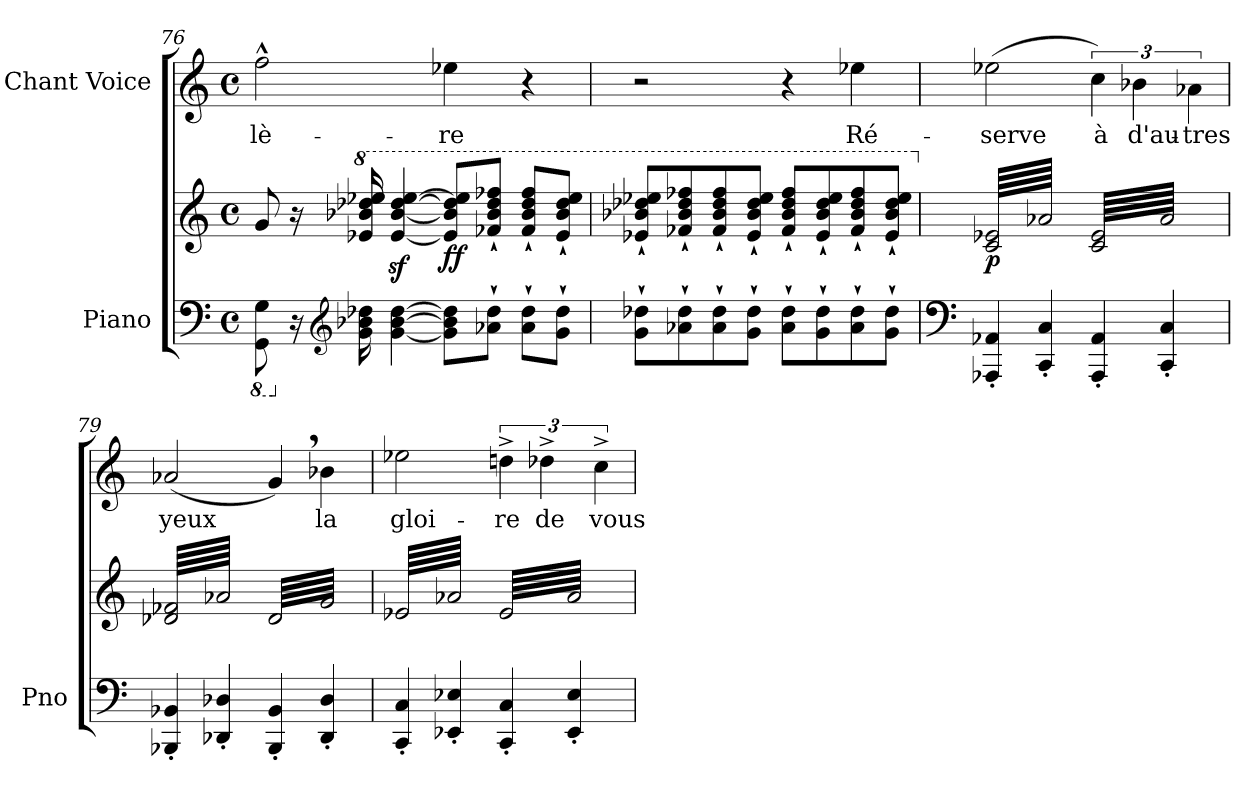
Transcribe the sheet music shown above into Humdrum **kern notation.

**kern	**kern	**dynam	**kern	**text
*part2	*part2	*part2	*part1	*part1
*staff3	*staff2	*staff2/3	*staff1	*staff1
*I"Piano	*	*	*I"Chant Voice	*
*I'Pno	*	*	*	*
*clefF4	*clefG2	*	*clefG2	*
*k[]	*k[]	*	*k[]	*
*M4/4	*M4/4	*	*M4/4	*
*met(c)	*met(c)	*	*met(c)	*
*8ba	*	*	*	*
=76	=76	=76	=76	=76
!	!	!	!	!LO:LY:b
8GGG\ 8GG\	8g/	.	2ff^^\	-lè-
*X8ba	*	*	*	*
16r	16r	.	.	.
*clefG2	*	*	*	*
*	*8va	*	*	*
16g\ 16b-X\ 16dd-X\	16ee-X/ 16bb-X/ 16ddd-X/ 16eee-X/	.	.	.
[4g\ [4b-\ [4dd-\	[4ee-/z< [4bb-/z< [4ddd-/z< [4eee-/z<	.	.	.
!	!	!LO:DY:b	!	!LO:LY:b
8g\] 8b-\] 8dd-\]L	8ee-/] 8bb-/] 8ddd-/] 8eee-/]L	ff	4ee-X\	-re
8a-X\` 8dd-\`J	8ff-X/` 8bb-/` 8ddd-/` 8fff-X/`J	.	.	.
8a-\` 8dd-\`L	8ff-/` 8bb-/` 8ddd-/` 8fff-/`L	.	4r	.
8g\` 8dd-\`J	8ee-/` 8bb-/` 8ddd-/` 8eee-/`J	.	.	.
=77	=77	=77	=77	=77
8g\` 8dd-X\`L	8ee-X/` 8bb-X/` 8ddd-X/` 8eee-X/`L	.	2r	.
8a-X\` 8dd-\`	8ff-X/` 8bb-/` 8ddd-/` 8fff-X/`	.	.	.
8a-\` 8dd-\`	8ff-/` 8bb-/` 8ddd-/` 8fff-/`	.	.	.
8g\` 8dd-\`J	8ee-/` 8bb-/` 8ddd-/` 8eee-/`J	.	.	.
8a-\` 8dd-\`L	8ff-/` 8bb-/` 8ddd-/` 8fff-/`L	.	4r	.
8g\` 8dd-\`	8ee-/` 8bb-/` 8ddd-/` 8eee-/`	.	.	.
!	!	!	!	!LO:LY:b
8a-\` 8dd-\`	8ff-/` 8bb-/` 8ddd-/` 8fff-/`	.	4ee-X\	Ré-
8g\` 8dd-\`J	8ee-/` 8bb-/` 8ddd-/` 8eee-/`J	.	.	.
=78	=78	=78	=78	=78
*clefF4	*	*	*	*
*	*X8va	*	*	*
!	!	!LO:DY:b	!	!LO:LY:b
*	*tremolo	*	*	*
4AAA-X/' 4AA-X/'	64c/ 64e-X/LLLL	p	(>2ee-X\	-serve
.	64a-X/	.	.	.
.	64c/ 64e-X/	.	.	.
.	64a-X/	.	.	.
.	64c/ 64e-X/	.	.	.
.	64a-X/	.	.	.
.	64c/ 64e-X/	.	.	.
.	64a-X/	.	.	.
.	64c/ 64e-X/	.	.	.
.	64a-X/	.	.	.
.	64c/ 64e-X/	.	.	.
.	64a-X/	.	.	.
.	64c/ 64e-X/	.	.	.
.	64a-X/	.	.	.
.	64c/ 64e-X/	.	.	.
.	64a-X/	.	.	.
4CC/' 4C/'	64c/ 64e-X/	.	.	.
.	64a-X/	.	.	.
.	64c/ 64e-X/	.	.	.
.	64a-X/	.	.	.
.	64c/ 64e-X/	.	.	.
.	64a-X/	.	.	.
.	64c/ 64e-X/	.	.	.
.	64a-X/	.	.	.
.	64c/ 64e-X/	.	.	.
.	64a-X/	.	.	.
.	64c/ 64e-X/	.	.	.
.	64a-X/	.	.	.
.	64c/ 64e-X/	.	.	.
.	64a-X/	.	.	.
.	64c/ 64e-X/	.	.	.
.	64a-X/JJJJ	.	.	.
!	!	!	!	!LO:LY:b
4AAA-/' 4AA-/'	64c/ 64e-/LLLL	.	6cc\)	à
.	64a-/	.	.	.
.	64c/ 64e-/	.	.	.
.	64a-/	.	.	.
.	64c/ 64e-/	.	.	.
.	64a-/	.	.	.
.	64c/ 64e-/	.	.	.
.	64a-/	.	.	.
.	64c/ 64e-/	.	.	.
.	64a-/	.	.	.
.	64c/ 64e-/	.	.	.
!	!	!	!	!LO:LY:b
.	.	.	6b-X\	d'au-
.	64a-/	.	.	.
.	64c/ 64e-/	.	.	.
.	64a-/	.	.	.
.	64c/ 64e-/	.	.	.
.	64a-/	.	.	.
4CC/' 4C/'	64c/ 64e-/	.	.	.
.	64a-/	.	.	.
.	64c/ 64e-/	.	.	.
.	64a-/	.	.	.
.	64c/ 64e-/	.	.	.
.	64a-/	.	.	.
!	!	!	!	!LO:LY:b
.	.	.	6a-X\	-tres
.	64c/ 64e-/	.	.	.
.	64a-/	.	.	.
.	64c/ 64e-/	.	.	.
.	64a-/	.	.	.
.	64c/ 64e-/	.	.	.
.	64a-/	.	.	.
.	64c/ 64e-/	.	.	.
.	64a-/	.	.	.
.	64c/ 64e-/	.	.	.
.	64a-/JJJJ	.	.	.
=79	=79	=79	=79	=79
!	!	!	!	!LO:LY:b
4BBB-X/' 4BB-X/'	64d-X/ 64f-X/LLLL	.	(<2a-X/	yeux
.	64a-X/	.	.	.
.	64d-X/ 64f-X/	.	.	.
.	64a-X/	.	.	.
.	64d-X/ 64f-X/	.	.	.
.	64a-X/	.	.	.
.	64d-X/ 64f-X/	.	.	.
.	64a-X/	.	.	.
.	64d-X/ 64f-X/	.	.	.
.	64a-X/	.	.	.
.	64d-X/ 64f-X/	.	.	.
.	64a-X/	.	.	.
.	64d-X/ 64f-X/	.	.	.
.	64a-X/	.	.	.
.	64d-X/ 64f-X/	.	.	.
.	64a-X/	.	.	.
4DD-X/' 4D-X/'	64d-X/ 64f-X/	.	.	.
.	64a-X/	.	.	.
.	64d-X/ 64f-X/	.	.	.
.	64a-X/	.	.	.
.	64d-X/ 64f-X/	.	.	.
.	64a-X/	.	.	.
.	64d-X/ 64f-X/	.	.	.
.	64a-X/	.	.	.
.	64d-X/ 64f-X/	.	.	.
.	64a-X/	.	.	.
.	64d-X/ 64f-X/	.	.	.
.	64a-X/	.	.	.
.	64d-X/ 64f-X/	.	.	.
.	64a-X/	.	.	.
.	64d-X/ 64f-X/	.	.	.
.	64a-X/JJJJ	.	.	.
4BBB-/' 4BB-/'	64d-/LLLL	.	4g,/)	.
.	64g/	.	.	.
.	64d-/	.	.	.
.	64g/	.	.	.
.	64d-/	.	.	.
.	64g/	.	.	.
.	64d-/	.	.	.
.	64g/	.	.	.
.	64d-/	.	.	.
.	64g/	.	.	.
.	64d-/	.	.	.
.	64g/	.	.	.
.	64d-/	.	.	.
.	64g/	.	.	.
.	64d-/	.	.	.
.	64g/	.	.	.
!	!	!	!	!LO:LY:b
4DD-/' 4D-/'	64d-/	.	4b-X\	la
.	64g/	.	.	.
.	64d-/	.	.	.
.	64g/	.	.	.
.	64d-/	.	.	.
.	64g/	.	.	.
.	64d-/	.	.	.
.	64g/	.	.	.
.	64d-/	.	.	.
.	64g/	.	.	.
.	64d-/	.	.	.
.	64g/	.	.	.
.	64d-/	.	.	.
.	64g/	.	.	.
.	64d-/	.	.	.
.	64g/JJJJ	.	.	.
!!LO:LB:g=z
=80	=80	=80	=80	=80
!	!	!	!	!LO:LY:b
4CC/' 4C/'	64e-X/LLLL	.	2ee-X\	gloi-
.	64a-X/	.	.	.
.	64e-X/	.	.	.
.	64a-X/	.	.	.
.	64e-X/	.	.	.
.	64a-X/	.	.	.
.	64e-X/	.	.	.
.	64a-X/	.	.	.
.	64e-X/	.	.	.
.	64a-X/	.	.	.
.	64e-X/	.	.	.
.	64a-X/	.	.	.
.	64e-X/	.	.	.
.	64a-X/	.	.	.
.	64e-X/	.	.	.
.	64a-X/	.	.	.
4EE-X/' 4E-X/'	64e-X/	.	.	.
.	64a-X/	.	.	.
.	64e-X/	.	.	.
.	64a-X/	.	.	.
.	64e-X/	.	.	.
.	64a-X/	.	.	.
.	64e-X/	.	.	.
.	64a-X/	.	.	.
.	64e-X/	.	.	.
.	64a-X/	.	.	.
.	64e-X/	.	.	.
.	64a-X/	.	.	.
.	64e-X/	.	.	.
.	64a-X/	.	.	.
.	64e-X/	.	.	.
.	64a-X/JJJJ	.	.	.
!	!	!	!	!LO:LY:b
4CC/' 4C/'	64e-/LLLL	.	6ddn^\	-re
.	64a-/	.	.	.
.	64e-/	.	.	.
.	64a-/	.	.	.
.	64e-/	.	.	.
.	64a-/	.	.	.
.	64e-/	.	.	.
.	64a-/	.	.	.
.	64e-/	.	.	.
.	64a-/	.	.	.
.	64e-/	.	.	.
!	!	!	!	!LO:LY:b
.	.	.	6dd-X^\	de
.	64a-/	.	.	.
.	64e-/	.	.	.
.	64a-/	.	.	.
.	64e-/	.	.	.
.	64a-/	.	.	.
4EE-/' 4E-/'	64e-/	.	.	.
.	64a-/	.	.	.
.	64e-/	.	.	.
.	64a-/	.	.	.
.	64e-/	.	.	.
.	64a-/	.	.	.
!	!	!	!	!LO:LY:b
.	.	.	6cc^\	vous
.	64e-/	.	.	.
.	64a-/	.	.	.
.	64e-/	.	.	.
.	64a-/	.	.	.
.	64e-/	.	.	.
.	64a-/	.	.	.
.	64e-/	.	.	.
.	64a-/	.	.	.
.	64e-/	.	.	.
.	64a-/JJJJ	.	.	.
*	*Xtremolo	*	*	*
.	.	.	.	.
.	.	.	.	.
.	.	.	.	.
.	.	.	.	.
.	.	.	.	.
.	.	.	.	.
.	.	.	.	.
.	.	.	.	.
.	.	.	.	.
.	.	.	.	.
.	.	.	.	.
.	.	.	.	.
.	.	.	.	.
.	.	.	.	.
.	.	.	.	.
.	.	.	.	.
=	=	=	=	=
*-	*-	*-	*-	*-
